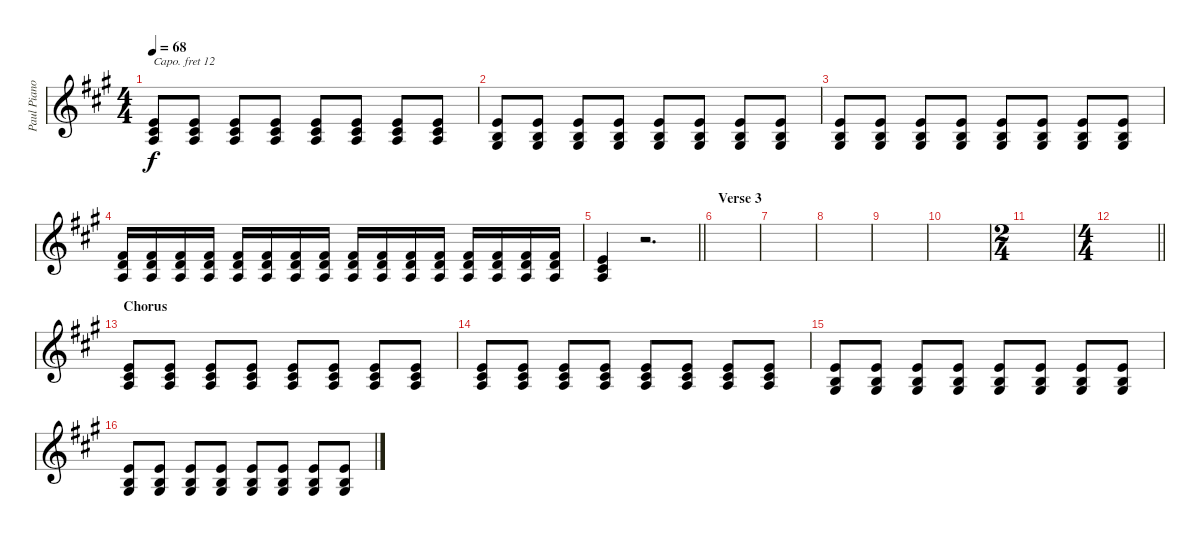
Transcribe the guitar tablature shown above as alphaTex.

\track ("Paul Piano" "Paul Piano") {instrument brightacousticpiano}
\staff {score}
\capo 12
\tuning (E4 B3 G3 D3 A2 E2) {hide}
\ts (4 4)
\tempo 68
\clef g2
\ks a
(2.4 4.5 5.6).8{dy f} (2.4 4.5 5.6).8 (2.4 4.5 5.6).8 (2.4 4.5 5.6).8 (2.4 4.5 5.6).8 (2.4 4.5 5.6).8 (2.4 4.5 5.6).8 (2.4 4.5 5.6).8 |
(2.4 2.5 4.6).8 (2.4 2.5 4.6).8 (2.4 2.5 4.6).8 (2.4 2.5 4.6).8 (2.4 2.5 4.6).8 (2.4 2.5 4.6).8 (2.4 2.5 4.6).8 (2.4 2.5 4.6).8 |
(2.4 2.5 4.6).8 (2.4 2.5 4.6).8 (2.4 2.5 4.6).8 (2.4 2.5 4.6).8 (2.4 2.5 4.6).8 (2.4 2.5 4.6).8 (2.4 2.5 4.6).8 (2.4 2.5 4.6).8 |
(4.4 5.5 5.6).16 (4.4 5.5 5.6).16 (4.4 5.5 5.6).16 (4.4 5.5 5.6).16 (4.4 5.5 5.6).16 (4.4 5.5 5.6).16 (4.4 5.5 5.6).16 (4.4 5.5 5.6).16 (4.4 5.5 5.6).16 (4.4 5.5 5.6).16 (4.4 5.5 5.6).16 (4.4 5.5 5.6).16 (4.4 5.5 5.6).16 (4.4 5.5 5.6).16 (4.4 5.5 5.6).16 (4.4 5.5 5.6).16 |
\barLineRight lightlight
(2.4 0.5 9.6).4 r.2{d} |
\section ("" "Verse 3")
|
|
|
|
|
\ts (2 4)
|
\ts (4 4)
\barLineRight lightlight
|
\section ("" "Chorus")
(2.4 4.5 5.6).8 (2.4 4.5 5.6).8 (2.4 4.5 5.6).8 (2.4 4.5 5.6).8 (2.4 4.5 5.6).8 (2.4 4.5 5.6).8 (2.4 4.5 5.6).8 (2.4 4.5 5.6).8 |
(2.4 4.5 5.6).8 (2.4 4.5 5.6).8 (2.4 4.5 5.6).8 (2.4 4.5 5.6).8 (2.4 4.5 5.6).8 (2.4 4.5 5.6).8 (2.4 4.5 5.6).8 (2.4 4.5 5.6).8 |
(2.4 2.5 4.6).8 (2.4 2.5 4.6).8 (2.4 2.5 4.6).8 (2.4 2.5 4.6).8 (2.4 2.5 4.6).8 (2.4 2.5 4.6).8 (2.4 2.5 4.6).8 (2.4 2.5 4.6).8 |
(2.4 2.5 4.6).8 (2.4 2.5 4.6).8 (2.4 2.5 4.6).8 (2.4 2.5 4.6).8 (2.4 2.5 4.6).8 (2.4 2.5 4.6).8 (2.4 2.5 4.6).8 (2.4 2.5 4.6).8
